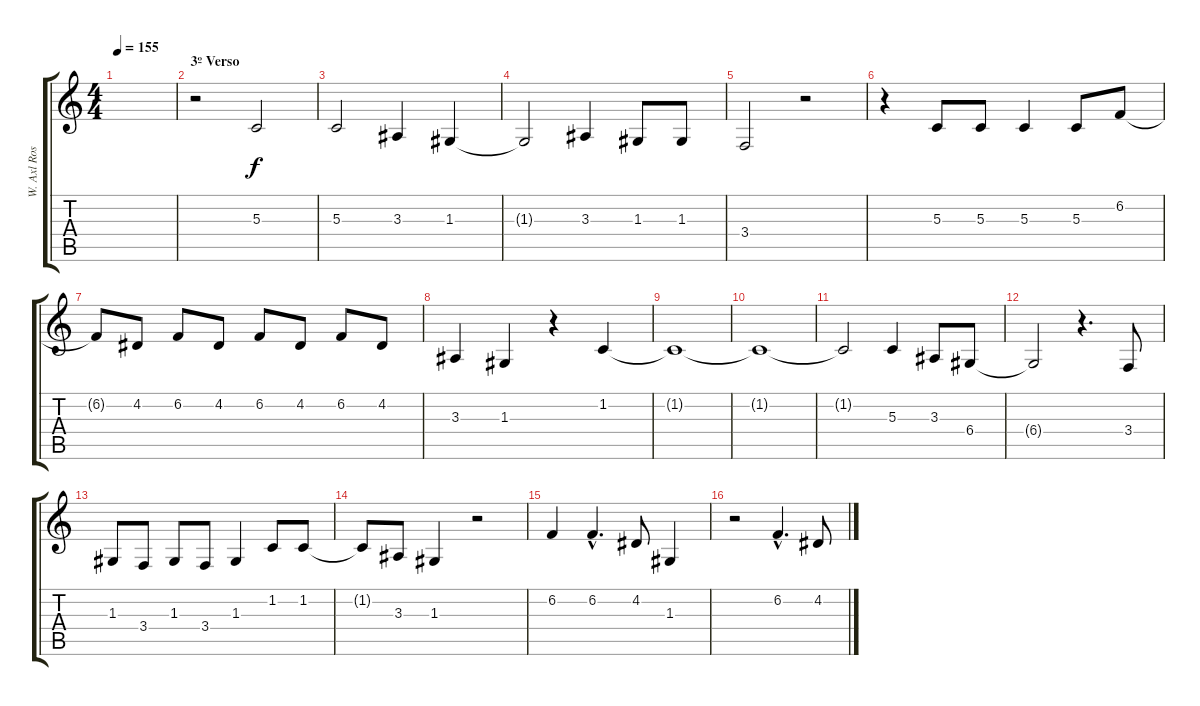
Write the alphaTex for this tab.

\track ("W. Axl Rose (Vocal) " "W. Axl Ros") {instrument synthvoice}
\staff {score tabs}
\tuning (E4 B3 G3 D3 A2 E2) {hide}
\ts (4 4)
\tempo 155
\clef g2
\ks c
|
\section ("" "3º Verso")
r.2 5.3.2 |
5.3.2 3.3.4 1.3.4 |
1.3{t}.2 3.3.4 1.3.8 1.3.8 |
3.4.2 r.2 |
r.4 5.3.8 5.3.8 5.3.4 5.3.8 6.2.8 |
6.2{t}.8 4.2.8 6.2.8 4.2.8 6.2.8 4.2.8 6.2.8 4.2.8 |
3.3.4 1.3.4 r.4 1.2.4 |
1.2{t}.1 |
1.2{t}.1 |
1.2{t}.2 5.3.4 3.3.8 6.4.8 |
6.4{t}.2 r.4{d} 3.4.8 |
1.3.8 3.4.8 1.3.8 3.4.8 1.3.4 1.2.8 1.2.8 |
1.2{t}.8 3.3.8 1.3.4 r.2 |
6.2.4 6.2{hac}.4{d} 4.2.8 1.3.4 |
r.2 6.2{hac}.4{d} 4.2.8
